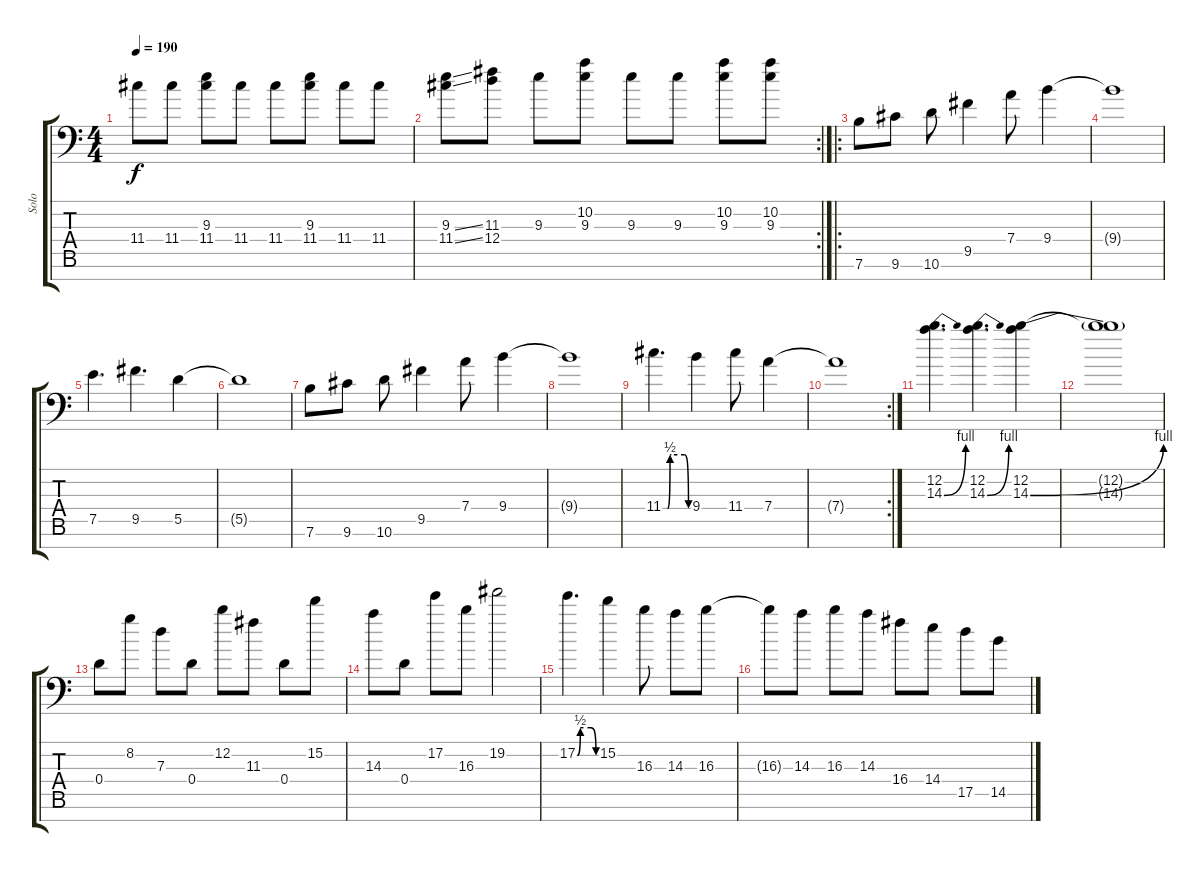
\track ("Solo" "Solo") {instrument distortionguitar}
\staff {score tabs}
\tuning (E4 B3 G3 D3 A2 E2 C-1) {hide}
\ts (4 4)
\tempo 190
\clef f4
\ks c
11.4.8{dy f} 11.4.8 (9.3 11.4).8 11.4.8 11.4.8 (9.3 11.4).8 11.4.8 11.4.8 |
\rc 2
(9.3{ss} 11.4{ss}).8 (11.3 12.4).8 9.3.8 (10.2 9.3).8 9.3.8 9.3.8 (10.2 9.3).8 (10.2 9.3).8 |
\ro
7.6.8 9.6.8 10.6.8 9.5.4 7.4.8 9.4.4 |
9.4{t}.1 |
7.5.4{d} 9.5.4{d} 5.5.4 |
5.5{t}.1 |
7.6.8 9.6.8 10.6.8 9.5.4 7.4.8 9.4.4 |
9.4{t}.1 |
11.4{be (custom 0 0 11 0 17 2 20 2 51 2 60 0)}.4{d} 9.4.4 11.4.8 7.4.4 |
\rc 2
7.4{t}.1 |
(12.2 14.3{be (bend 0 0 60 4)}).4{d} (12.2 14.3{be (bend 0 0 60 4)}).4{d} (12.2 14.3{be (bend 0 0 60 4)}).4 |
(12.2{t} 14.3{t}).1 |
0.4.8 8.2.8 7.3.8 0.4.8 12.2.8 11.3.8 0.4.8 15.2.8 |
14.3.8 0.4.8 17.2.8 16.3.8 19.2.2 |
17.2{be (custom 0 0 10 2 20 2 44 2 60 0)}.4{d} 15.2.4 16.3.8 14.3.8 16.3.8 |
16.3{t}.8 14.3.8 16.3.8 14.3.8 16.4.8 14.4.8 17.5.8 14.5.8
